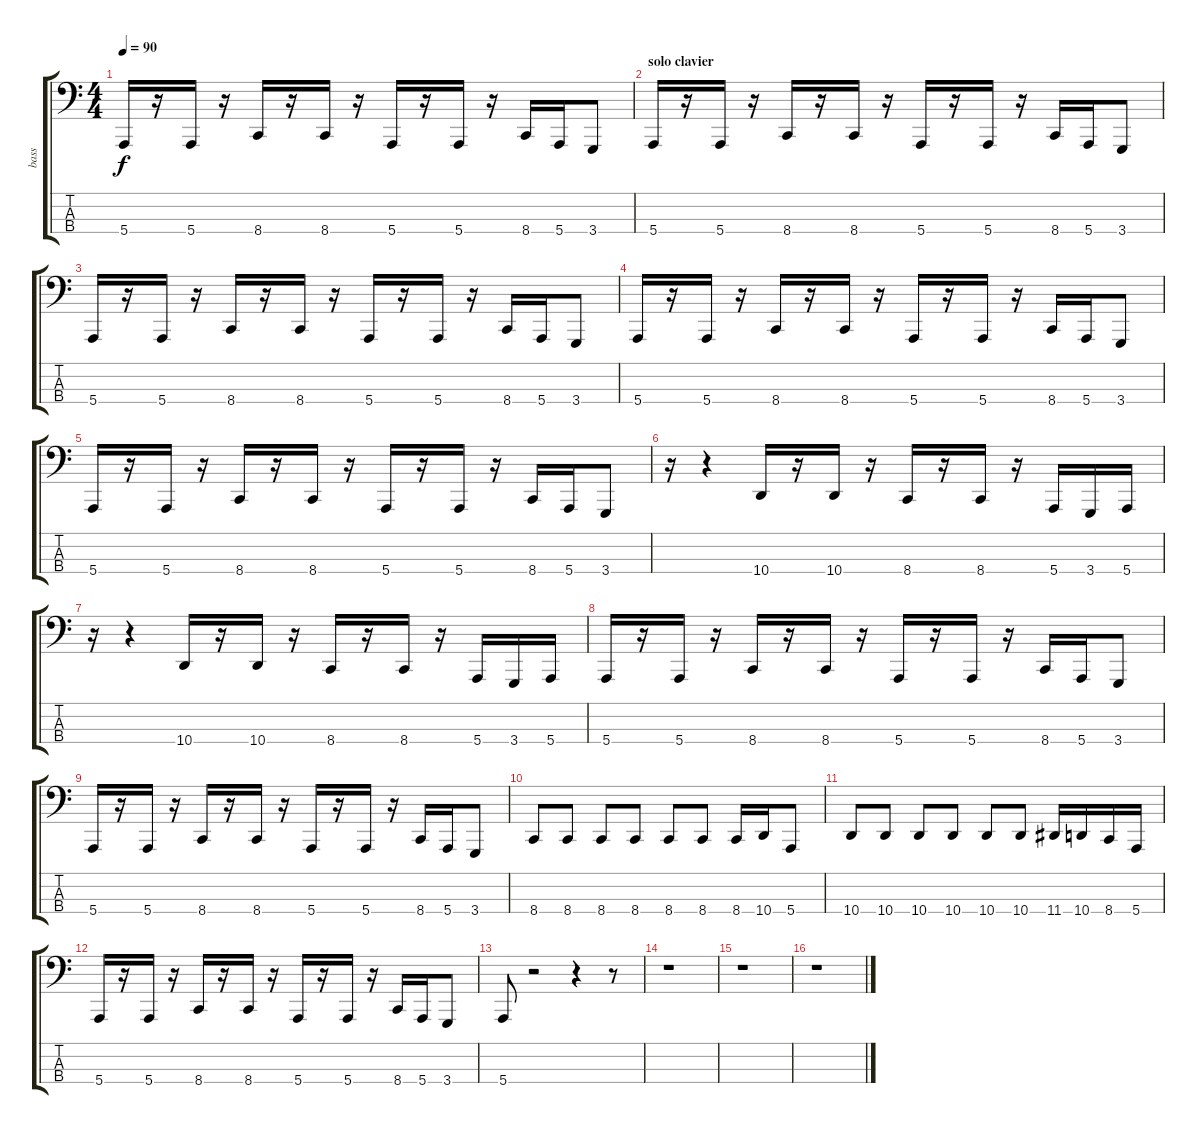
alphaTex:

\track ("bass" "bass") {instrument electricpiano1}
\staff {score tabs}
\tuning (G2 D2 A1 E1) {hide}
\ts (4 4)
\tempo 90
\clef f4
\ks c
5.4.16{dy f} r.16 5.4.16 r.16 8.4.16 r.16 8.4.16 r.16 5.4.16 r.16 5.4.16 r.16 8.4.16 5.4.16 3.4.8 |
\section ("" "solo clavier")
5.4.16 r.16 5.4.16 r.16 8.4.16 r.16 8.4.16 r.16 5.4.16 r.16 5.4.16 r.16 8.4.16 5.4.16 3.4.8 |
5.4.16 r.16 5.4.16 r.16 8.4.16 r.16 8.4.16 r.16 5.4.16 r.16 5.4.16 r.16 8.4.16 5.4.16 3.4.8 |
5.4.16 r.16 5.4.16 r.16 8.4.16 r.16 8.4.16 r.16 5.4.16 r.16 5.4.16 r.16 8.4.16 5.4.16 3.4.8 |
5.4.16 r.16 5.4.16 r.16 8.4.16 r.16 8.4.16 r.16 5.4.16 r.16 5.4.16 r.16 8.4.16 5.4.16 3.4.8 |
r.16 r.4 10.4.16 r.16 10.4.16 r.16 8.4.16 r.16 8.4.16 r.16 5.4.16 3.4.16 5.4.16 |
r.16 r.4 10.4.16 r.16 10.4.16 r.16 8.4.16 r.16 8.4.16 r.16 5.4.16 3.4.16 5.4.16 |
5.4.16 r.16 5.4.16 r.16 8.4.16 r.16 8.4.16 r.16 5.4.16 r.16 5.4.16 r.16 8.4.16 5.4.16 3.4.8 |
5.4.16 r.16 5.4.16 r.16 8.4.16 r.16 8.4.16 r.16 5.4.16 r.16 5.4.16 r.16 8.4.16 5.4.16 3.4.8 |
8.4.8 8.4.8 8.4.8 8.4.8 8.4.8 8.4.8 8.4.16 10.4.16 5.4.8 |
10.4.8 10.4.8 10.4.8 10.4.8 10.4.8 10.4.8 11.4.16 10.4.16 8.4.16 5.4.16 |
5.4.16 r.16 5.4.16 r.16 8.4.16 r.16 8.4.16 r.16 5.4.16 r.16 5.4.16 r.16 8.4.16 5.4.16 3.4.8 |
5.4.8 r.2 r.4 r.8 |
r.1 |
r.1 |
r.1
